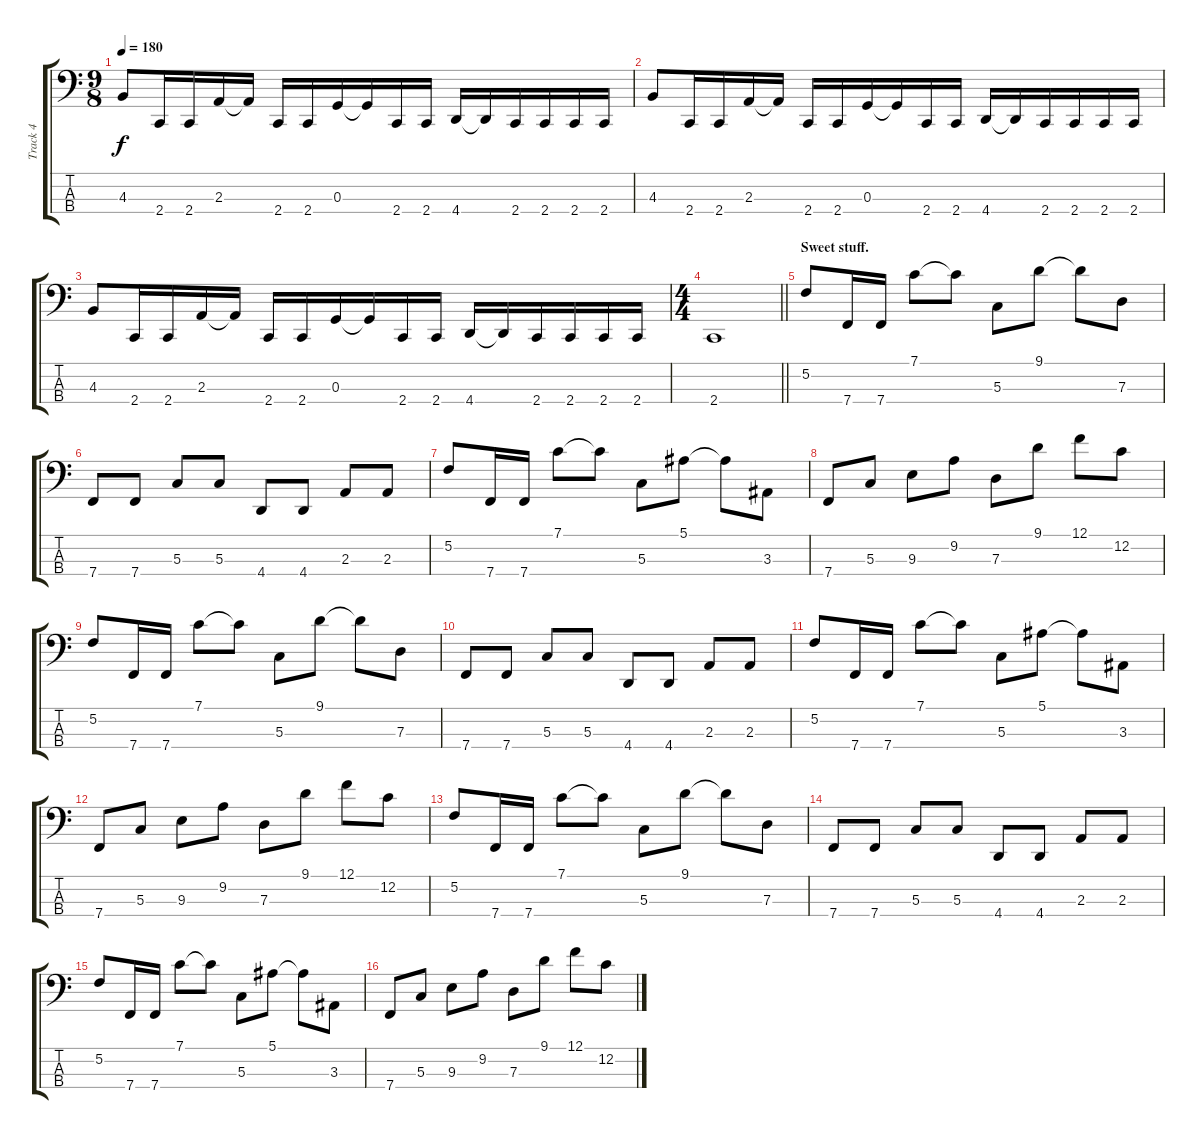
\track ("Track 4" "Track 4") {instrument electricbassfinger}
\staff {score tabs}
\tuning (F2 C2 G1 Bb0) {hide}
\ts (9 8)
\tempo 180
\clef f4
\ks c
4.3.8{dy f} 2.4.16 2.4.16 2.3.16 2.3{t}.16 2.4.16 2.4.16 0.3.16 0.3{t}.16 2.4.16 2.4.16 4.4.16 4.4{t}.16 2.4.16 2.4.16 2.4.16 2.4.16 |
4.3.8 2.4.16 2.4.16 2.3.16 2.3{t}.16 2.4.16 2.4.16 0.3.16 0.3{t}.16 2.4.16 2.4.16 4.4.16 4.4{t}.16 2.4.16 2.4.16 2.4.16 2.4.16 |
4.3.8 2.4.16 2.4.16 2.3.16 2.3{t}.16 2.4.16 2.4.16 0.3.16 0.3{t}.16 2.4.16 2.4.16 4.4.16 4.4{t}.16 2.4.16 2.4.16 2.4.16 2.4.16 |
\ts (4 4)
\barLineRight lightlight
2.4.1 |
\section ("" "Sweet stuff.")
5.2.8 7.4.16 7.4.16 7.1.8 7.1{t}.8 5.3.8 9.1.8 9.1{t}.8 7.3.8 |
7.4.8 7.4.8 5.3.8 5.3.8 4.4.8 4.4.8 2.3.8 2.3.8 |
5.2.8 7.4.16 7.4.16 7.1.8 7.1{t}.8 5.3.8 5.1.8 5.1{t}.8 3.3.8 |
7.4.8 5.3.8 9.3.8 9.2.8 7.3.8 9.1.8 12.1.8 12.2.8 |
5.2.8 7.4.16 7.4.16 7.1.8 7.1{t}.8 5.3.8 9.1.8 9.1{t}.8 7.3.8 |
7.4.8 7.4.8 5.3.8 5.3.8 4.4.8 4.4.8 2.3.8 2.3.8 |
5.2.8 7.4.16 7.4.16 7.1.8 7.1{t}.8 5.3.8 5.1.8 5.1{t}.8 3.3.8 |
7.4.8 5.3.8 9.3.8 9.2.8 7.3.8 9.1.8 12.1.8 12.2.8 |
5.2.8 7.4.16 7.4.16 7.1.8 7.1{t}.8 5.3.8 9.1.8 9.1{t}.8 7.3.8 |
7.4.8 7.4.8 5.3.8 5.3.8 4.4.8 4.4.8 2.3.8 2.3.8 |
5.2.8 7.4.16 7.4.16 7.1.8 7.1{t}.8 5.3.8 5.1.8 5.1{t}.8 3.3.8 |
7.4.8 5.3.8 9.3.8 9.2.8 7.3.8 9.1.8 12.1.8 12.2.8
